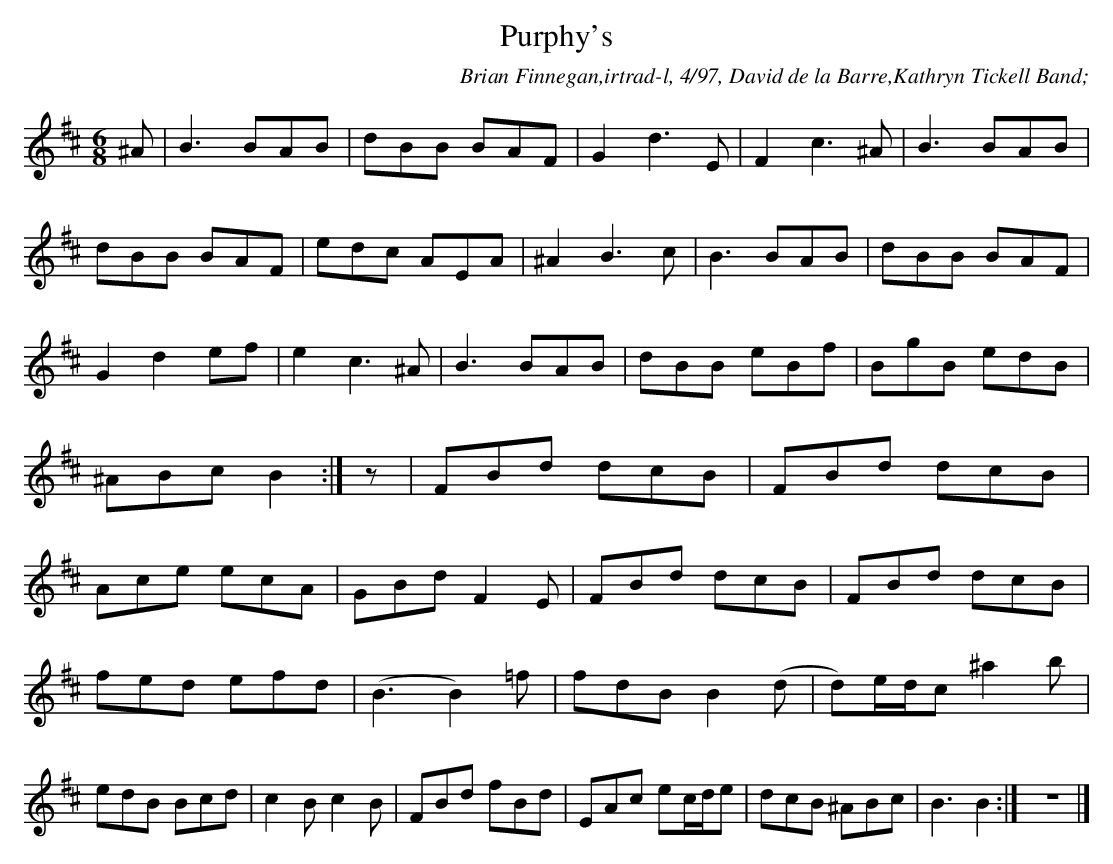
X:1
T:Purphy's
C:Brian Finnegan,irtrad-l, 4/97, David de la Barre,Kathryn Tickell Band;
M:6/8
L:1/8
K:D
^A |B3 BAB |dBB BAF |G2 d3 E |F2 c3 ^A |B3 BAB |dBB BAF |edc AEA |^A2 B3 c |B3 BAB |dBB BAF |G2 d2 ef |e2 c3 ^A |B3 BAB |dBB eBf |BgB edB |^ABc B2 :|z |FBd dcB |FBd dcB |Ace ecA |GBd F2 E |FBd dcB |FBd dcB |
fed efd |(B3B2) =f |fdB B2 (d|d)e/d/c ^a2 b |edB Bcd |c2 B c2 B |FBd fBd |EAc ec/d/e |dcB ^ABc |B3 B2 :|z6 |]
